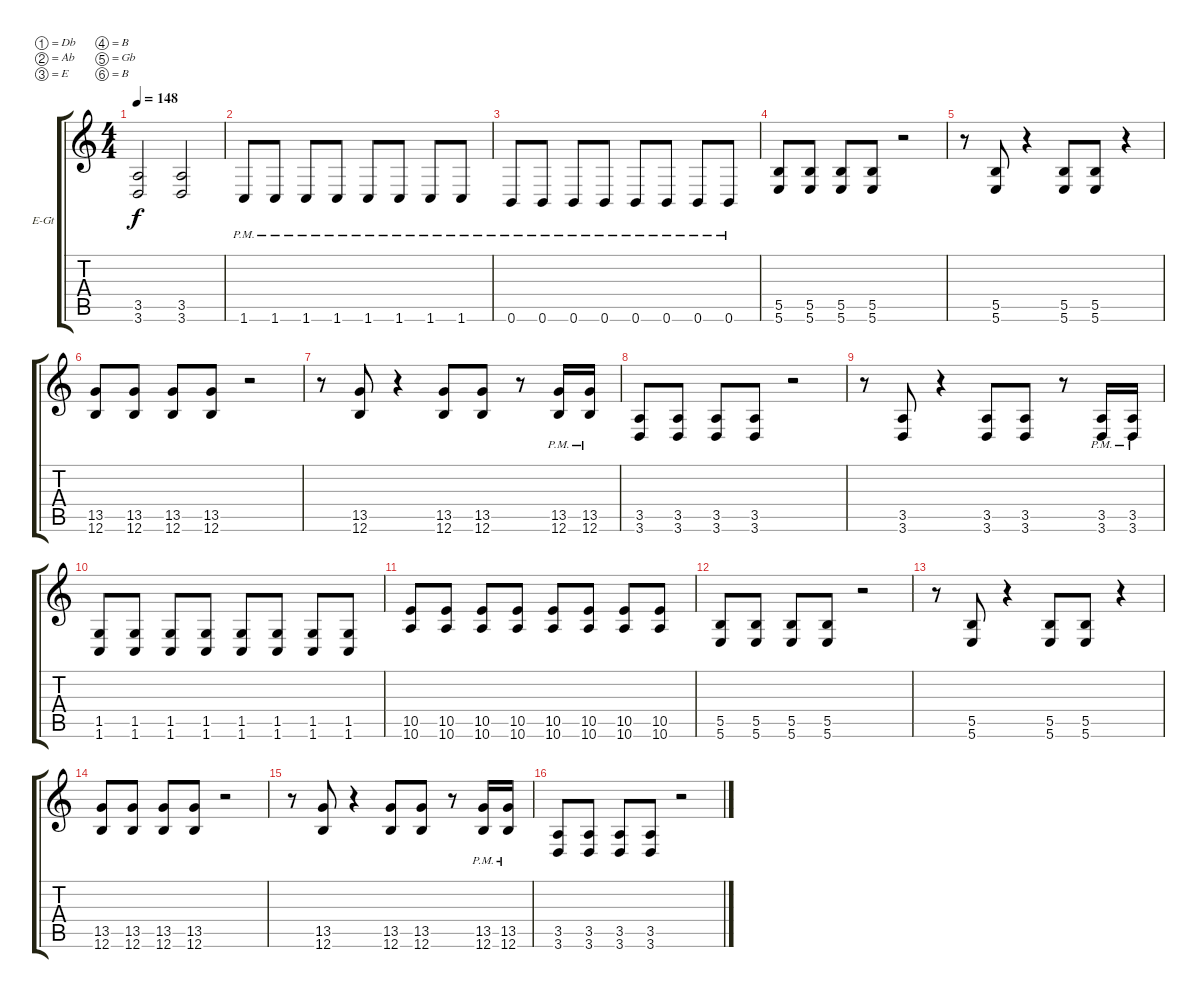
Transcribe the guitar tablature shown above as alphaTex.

\defaultSystemsLayout 4
\bracketExtendMode groupsimilarinstruments
\firstSystemTrackNameOrientation horizontal
\otherSystemsTrackNameOrientation horizontal
\track ("Guitar ll" "E-Gt") {instrument overdrivenguitar}
\staff {score tabs}
\tuning (Db4 Ab3 E3 B2 Gb2 B1)
\ts (4 4)
\tempo 148
\clef g2
\scale
1.03909
\ks c
(3.5{t} 3.6{t}).2{dy f} (3.6 3.5).2 |
\scale
0.960908 1.6{pm}.8 1.6{pm}.8 1.6{pm}.8 1.6{pm}.8 1.6{pm}.8 1.6{pm}.8 1.6{pm}.8 1.6{pm}.8 |
\scale
1.03909 0.6{pm}.8 0.6{pm}.8 0.6{pm}.8 0.6{pm}.8 0.6{pm}.8 0.6{pm}.8 0.6{pm}.8 0.6{pm}.8 |
\scale
0.960908 (5.6 5.5).8 (5.6 5.5).8 (5.6 5.5).8 (5.6 5.5).8 r.2 |
\scale
1.03909 r.8 (5.6 5.5).8 r.4 (5.6 5.5).8 (5.6 5.5).8 r.4 |
\scale
0.960908 (12.6 13.5).8 (12.6 13.5).8 (12.6 13.5).8 (12.6 13.5).8 r.2 |
\scale
1.03909 r.8 (12.6 13.5).8 r.4 (12.6 13.5).8 (12.6 13.5).8 r.8 (12.6{pm} 13.5{pm}).16 (12.6{pm} 13.5{pm}).16 |
\scale
0.960908 (3.6 3.5).8 (3.6 3.5).8 (3.6 3.5).8 (3.6 3.5).8 r.2 |
\scale
1.03909 r.8 (3.6 3.5).8 r.4 (3.6 3.5).8 (3.6 3.5).8 r.8 (3.6{pm} 3.5{pm}).16 (3.6{pm} 3.5{pm}).16 |
\scale
0.960908 (1.5 1.6).8 (1.6 1.5).8 (1.6 1.5).8 (1.6 1.5).8 (1.6 1.5).8 (1.6 1.5).8 (1.6 1.5).8 (1.6 1.5).8 |
\scale
1.03909 (10.6 10.5).8 (10.6 10.5).8 (10.6 10.5).8 (10.6 10.5).8 (10.6 10.5).8 (10.6 10.5).8 (10.6 10.5).8 (10.6 10.5).8 |
\scale
0.960908 (5.6 5.5).8 (5.6 5.5).8 (5.6 5.5).8 (5.6 5.5).8 r.2 |
\scale
1.03909 r.8 (5.6 5.5).8 r.4 (5.6 5.5).8 (5.6 5.5).8 r.4 |
\scale
0.960908 (12.6 13.5).8 (12.6 13.5).8 (12.6 13.5).8 (12.6 13.5).8 r.2 |
\scale
1.03909 r.8 (12.6 13.5).8 r.4 (12.6 13.5).8 (12.6 13.5).8 r.8 (12.6{pm} 13.5{pm}).16 (12.6{pm} 13.5{pm}).16 |
\scale
0.960908 (3.6 3.5).8 (3.6 3.5).8 (3.6 3.5).8 (3.6 3.5).8 r.2
